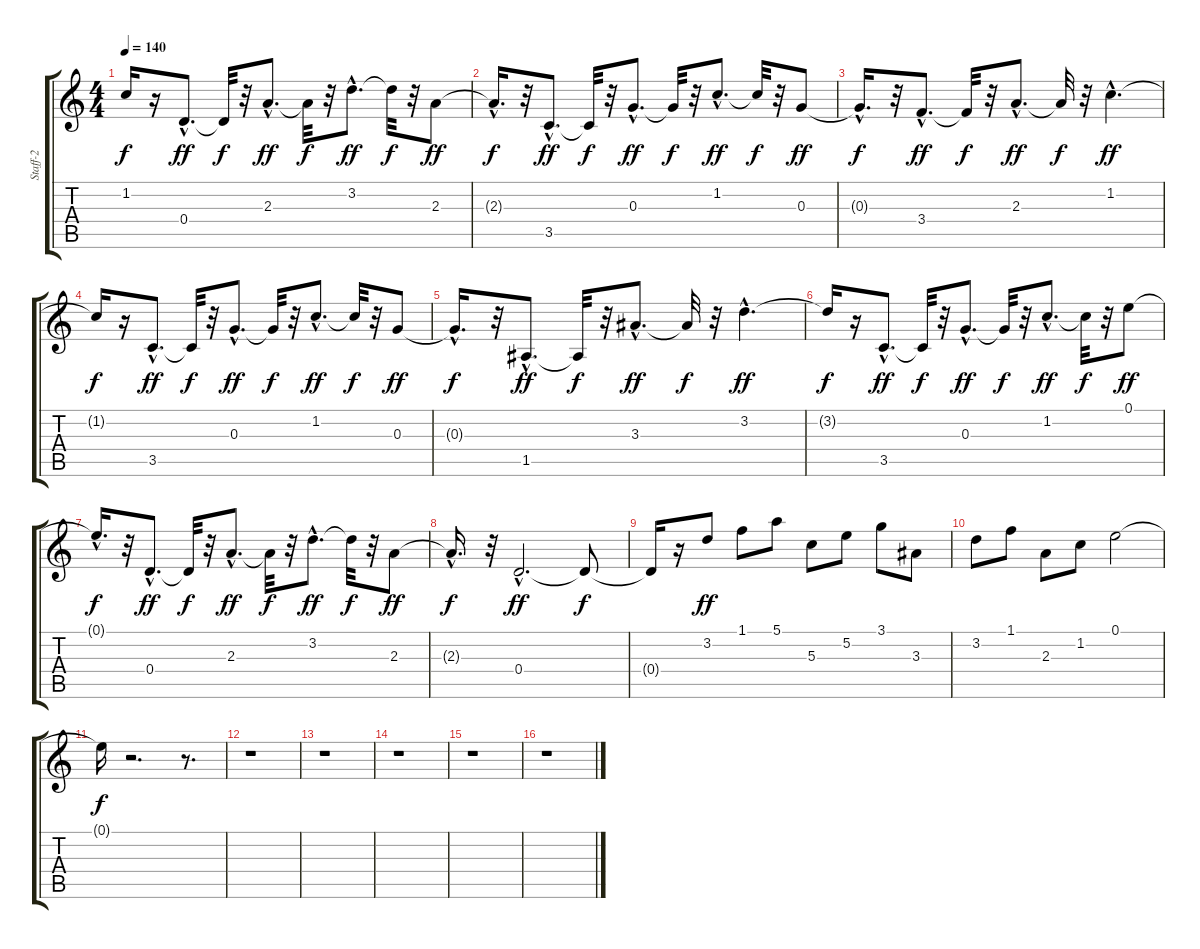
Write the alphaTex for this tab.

\track ("Staff-2" "Staff-2") {instrument acousticguitarsteel}
\staff {score tabs}
\tuning (E4 B3 G3 D3 A2 E2) {hide}
\ts (4 4)
\tempo 140
\clef g2
\ks c
1.2{t}.16{dy f} r.16 0.4{hac}.8{d dy ff} 0.4{t}.32{dy f} r.32 2.3{hac}.8{d dy ff} 2.3{t}.32{dy f} r.32 3.2{hac}.8{d dy ff} 3.2{t}.32{dy f} r.32 2.3.8{dy ff} |
2.3{hac t}.16{d dy f} r.32 3.5{hac}.8{d dy ff} 3.5{t}.32{dy f} r.32 0.3{hac}.8{d dy ff} 0.3{t}.32{dy f} r.32 1.2{hac}.8{d dy ff} 1.2{t}.32{dy f} r.32 0.3.8{dy ff} |
0.3{hac t}.16{d dy f} r.32 3.4{hac}.8{d dy ff} 3.4{t}.32{dy f} r.32 2.3{hac}.8{d dy ff} 2.3{t}.32{dy f} r.32 1.2{hac}.4{d dy ff} |
1.2{t}.16{dy f} r.16 3.5{hac}.8{d dy ff} 3.5{t}.32{dy f} r.32 0.3{hac}.8{d dy ff} 0.3{t}.32{dy f} r.32 1.2{hac}.8{d dy ff} 1.2{t}.32{dy f} r.32 0.3.8{dy ff} |
0.3{hac t}.16{d dy f} r.32 1.5{hac}.8{d dy ff} 1.5{t}.32{dy f} r.32 3.3{hac}.8{d dy ff} 3.3{t}.32{dy f} r.32 3.2{hac}.4{d dy ff} |
3.2{t}.16{dy f} r.16 3.5{hac}.8{d dy ff} 3.5{t}.32{dy f} r.32 0.3{hac}.8{d dy ff} 0.3{t}.32{dy f} r.32 1.2{hac}.8{d dy ff} 1.2{t}.32{dy f} r.32 0.1.8{dy ff} |
0.1{hac t}.16{d dy f} r.32 0.4{hac}.8{d dy ff} 0.4{t}.32{dy f} r.32 2.3{hac}.8{d dy ff} 2.3{t}.32{dy f} r.32 3.2{hac}.8{d dy ff} 3.2{t}.32{dy f} r.32 2.3.8{dy ff} |
2.3{hac t}.16{d dy f} r.32 0.4{hac}.2{d dy ff} 0.4{t}.8{dy f} |
0.4{t}.16 r.16 3.2.8{dy ff} 1.1.8 5.1.8 5.3.8 5.2.8 3.1.8 3.3.8 |
3.2.8 1.1.8 2.3.8 1.2.8 0.1.2 |
0.1{t}.16{dy f} r.2{d} r.8{d} |
r.1 |
r.1 |
r.1 |
r.1 |
r.1
